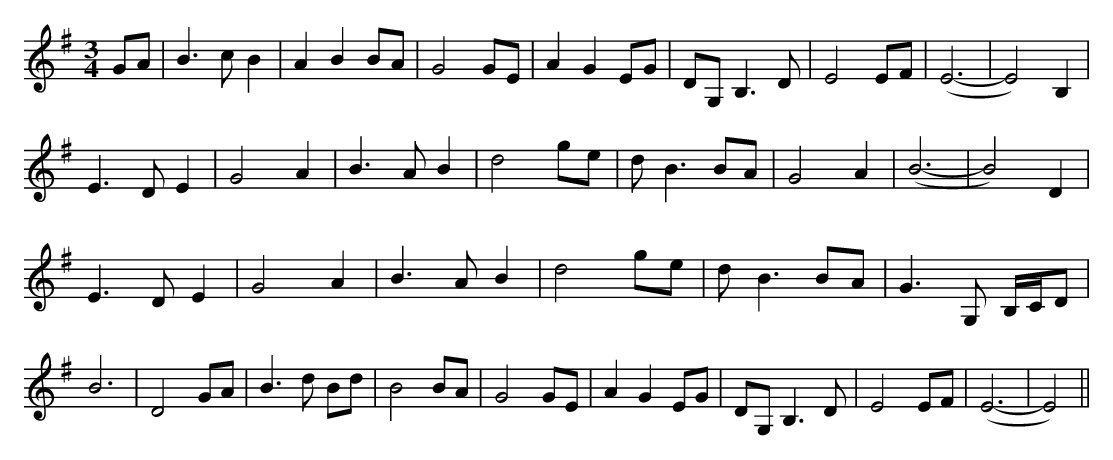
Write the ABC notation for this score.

X:1
M:3/4
K:Emin
GA|B3 c B2|A2 B2 BA|G4 GE|A2 G2 EG|DG, B,3 D|E4 EF|(E6|-E4) B,2|
E3 D E2|G4 A2|B3 A B2|d4 ge|d B3 BA|G4 A2|(B6|-B4) D2|
E3 D E2|G4 A2|B3 A B2|d4 ge|d B3 BA|G3 G, B,/C/D|
B6|D4 GA|B3 d Bd|B4 BA|G4 GE|A2 G2 EG|DG, B,3 D|E4 EF|(E6|-E4)||
